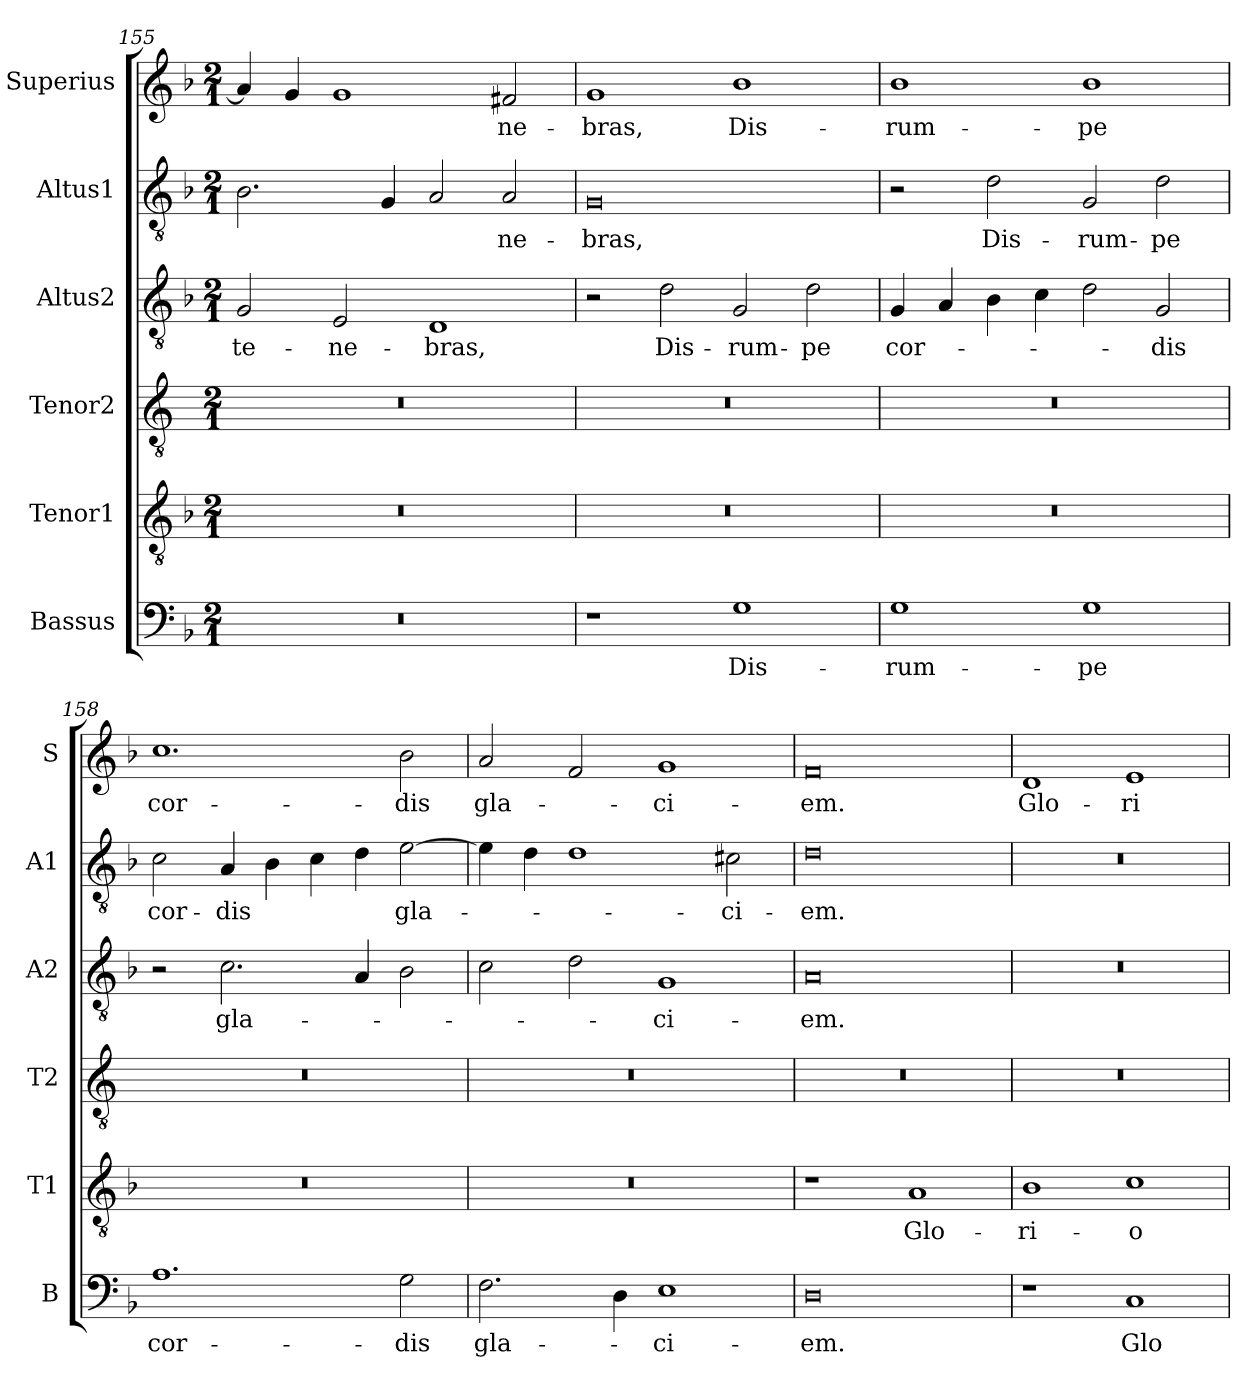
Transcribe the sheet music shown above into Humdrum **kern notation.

**kern	**text	**kern	**text	**kern	**kern	**text	**kern	**text	**kern	**text
*part6	*part6	*part5	*part5	*part4	*part3	*part3	*part2	*part2	*part1	*part1
*staff6	*staff6	*staff5	*staff5	*staff4	*staff3	*staff3	*staff2	*staff2	*staff1	*staff1
*I"Bassus	*	*I"Tenor1	*	*I"Tenor2	*I"Altus2	*	*I"Altus1	*	*I"Superius	*
*I'B	*	*I'T1	*	*I'T2	*I'A2	*	*I'A1	*	*I'S	*
*clefF4	*	*clefGv2	*	*clefGv2	*clefGv2	*	*clefGv2	*	*clefG2	*
*k[b-]	*	*k[b-]	*	*k[]	*k[b-]	*	*k[b-]	*	*k[b-]	*
*M2/1	*	*M2/1	*	*M2/1	*M2/1	*	*M2/1	*	*M2/1	*
=155	=155	=155	=155	=155	=155	=155	=155	=155	=155	=155
0r	.	0r	.	0r	2G/	te-	2.B-\	.	4a/]	.
.	.	.	.	.	.	.	.	.	4g/	.
.	.	.	.	.	2E/	-ne-	.	.	1g	.
.	.	.	.	.	.	.	4G/	.	.	.
.	.	.	.	.	1D	-bras,	2A/	.	.	.
.	.	.	.	.	.	.	2A/	-ne-	2f#X/	-ne-
=156	=156	=156	=156	=156	=156	=156	=156	=156	=156	=156
1r	.	0r	.	0r	2r	.	0G	-bras,	1g	-bras,
.	.	.	.	.	2d\	Dis-	.	.	.	.
1G	Dis-	.	.	.	2G/	-rum-	.	.	1b-	Dis-
.	.	.	.	.	2d\	-pe	.	.	.	.
=157	=157	=157	=157	=157	=157	=157	=157	=157	=157	=157
1G	-rum-	0r	.	0r	4G/	cor-	2r	.	1b-	-rum-
.	.	.	.	.	4A/	.	.	.	.	.
.	.	.	.	.	4B-\	.	2d\	Dis-	.	.
.	.	.	.	.	4c\	.	.	.	.	.
1G	-pe	.	.	.	2d\	.	2G/	-rum-	1b-	-pe
.	.	.	.	.	2G/	-dis	2d\	-pe	.	.
=158	=158	=158	=158	=158	=158	=158	=158	=158	=158	=158
1.A	cor-	0r	.	0r	2r	.	2c\	cor-	1.cc	cor-
.	.	.	.	.	2.c\	gla-	4A/	-dis	.	.
.	.	.	.	.	.	.	4B-\	.	.	.
.	.	.	.	.	.	.	4c\	.	.	.
.	.	.	.	.	4A/	.	4d\	.	.	.
2G\	-dis	.	.	.	2B-\	.	[2e\	gla-	2b-\	-dis
=159	=159	=159	=159	=159	=159	=159	=159	=159	=159	=159
2.F\	gla-	0r	.	0r	2c\	.	4e\]	.	2a/	gla-
.	.	.	.	.	.	.	4d\	.	.	.
.	.	.	.	.	2d\	.	1d	.	2f/	.
4D\	.	.	.	.	.	.	.	.	.	.
1E	-ci-	.	.	.	1G	-ci-	.	.	1g	-ci-
.	.	.	.	.	.	.	2c#X\	-ci-	.	.
=160	=160	=160	=160	=160	=160	=160	=160	=160	=160	=160
0D	-em.	1r	.	0r	0A	-em.	0d	-em.	0f	-em.
.	.	1A	Glo-	.	.	.	.	.	.	.
=161	=161	=161	=161	=161	=161	=161	=161	=161	=161	=161
1r	.	1B-	-ri-	0r	0r	.	0r	.	1d	Glo-
1C	Glo-	1c	-o-	.	.	.	.	.	1e	-ri-
=	=	=	=	=	=	=	=	=	=	=
*-	*-	*-	*-	*-	*-	*-	*-	*-	*-	*-
